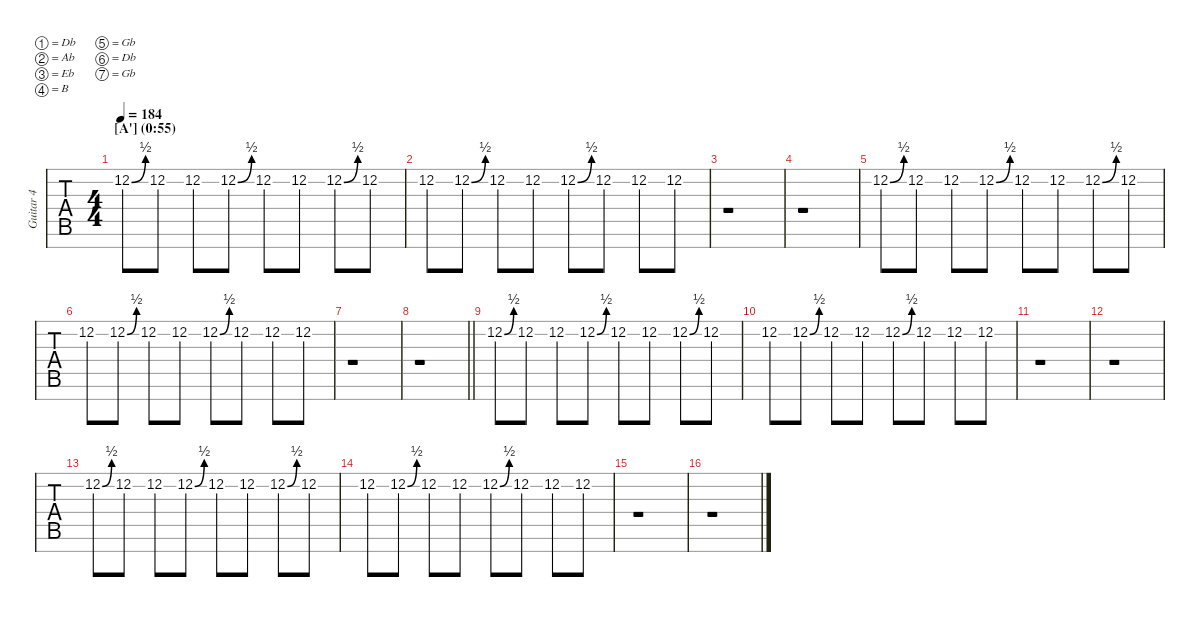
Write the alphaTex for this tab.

\defaultSystemsLayout 2
\hideDynamics
\bracketExtendMode nobrackets
\multiTrackTrackNamePolicy allsystems
\firstSystemTrackNameMode fullname
\otherSystemsTrackNameMode fullname
\track ("Guitar 4" "Gtr. 4") {mute instrument overdrivenguitar}
\staff {tabs}
\tuning (Db4 Ab3 Eb3 B2 Gb2 Db2 Gb1)
\ts (4 4)
\section ("" "[A'] (0:55)")
\tempo 184
\clef g2
\ks c
12.2{be (bend 0 0 15.6 2) acc #}.8{dy mf} 12.2{acc #}.8 12.2{acc #}.8 12.2{be (bend 0 0 15.6 2) acc #}.8 12.2{acc #}.8 12.2{acc #}.8 12.2{be (bend 0 0 15.6 2) acc #}.8 12.2{acc #}.8 |
12.2{acc #}.8 12.2{be (bend 0 0 15.6 2) acc #}.8 12.2{acc #}.8 12.2{acc #}.8 12.2{be (bend 0 0 15.6 2) acc #}.8 12.2{acc #}.8 12.2{acc #}.8 12.2{acc #}.8 |
r.1 |
r.1 |
12.2{be (bend 0 0 15.6 2) acc #}.8 12.2{acc #}.8 12.2{acc #}.8 12.2{be (bend 0 0 15.6 2) acc #}.8 12.2{acc #}.8 12.2{acc #}.8 12.2{be (bend 0 0 15.6 2) acc #}.8 12.2{acc #}.8 |
12.2{acc #}.8 12.2{be (bend 0 0 15.6 2) acc #}.8 12.2{acc #}.8 12.2{acc #}.8 12.2{be (bend 0 0 15.6 2) acc #}.8 12.2{acc #}.8 12.2{acc #}.8 12.2{acc #}.8 |
r.1 |
\barLineRight lightlight
r.1 |
12.2{be (bend 0 0 15.6 2) acc #}.8 12.2{acc #}.8 12.2{acc #}.8 12.2{be (bend 0 0 15.6 2) acc #}.8 12.2{acc #}.8 12.2{acc #}.8 12.2{be (bend 0 0 15.6 2) acc #}.8 12.2{acc #}.8 |
12.2{acc #}.8 12.2{be (bend 0 0 15.6 2) acc #}.8 12.2{acc #}.8 12.2{acc #}.8 12.2{be (bend 0 0 15.6 2) acc #}.8 12.2{acc #}.8 12.2{acc #}.8 12.2{acc #}.8 |
r.1 |
r.1 |
12.2{be (bend 0 0 15.6 2) acc #}.8 12.2{acc #}.8 12.2{acc #}.8 12.2{be (bend 0 0 15.6 2) acc #}.8 12.2{acc #}.8 12.2{acc #}.8 12.2{be (bend 0 0 15.6 2) acc #}.8 12.2{acc #}.8 |
12.2{acc #}.8 12.2{be (bend 0 0 15.6 2) acc #}.8 12.2{acc #}.8 12.2{acc #}.8 12.2{be (bend 0 0 15.6 2) acc #}.8 12.2{acc #}.8 12.2{acc #}.8 12.2{acc #}.8 |
r.1 |
r.1
